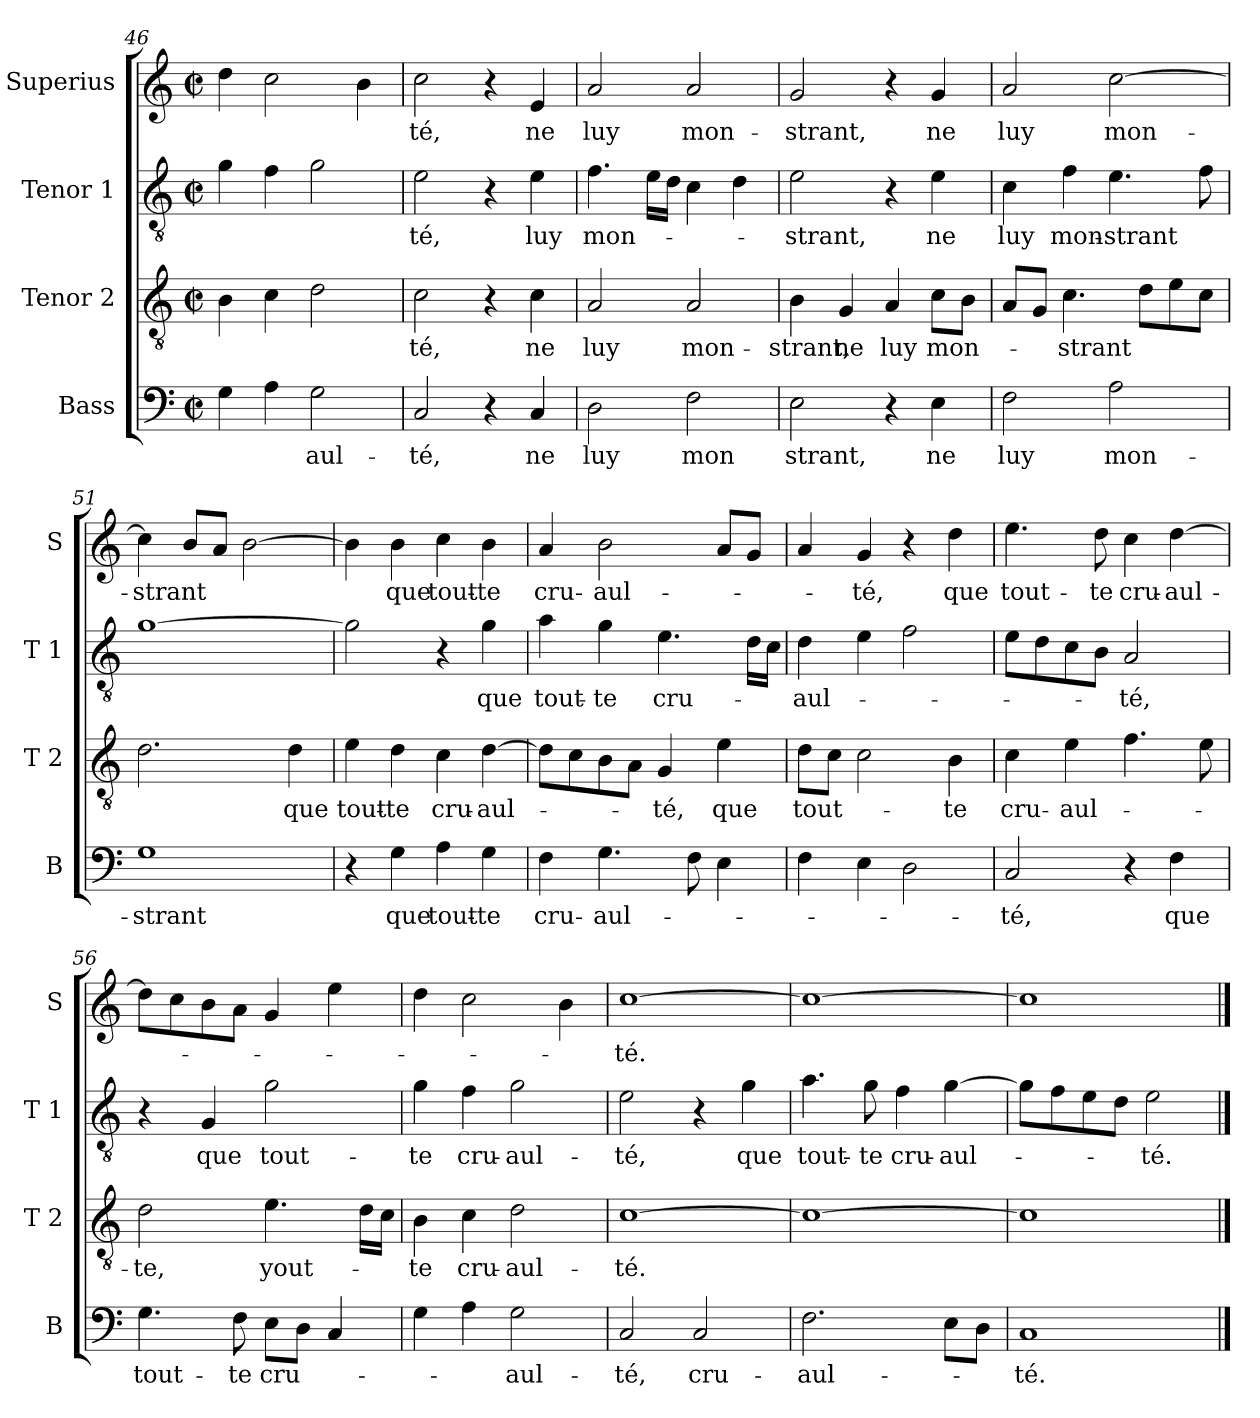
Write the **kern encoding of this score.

**kern	**text	**kern	**text	**kern	**text	**kern	**text
*part4	*part4	*part3	*part3	*part2	*part2	*part1	*part1
*staff4	*staff4	*staff3	*staff3	*staff2	*staff2	*staff1	*staff1
*I"Bass	*	*I"Tenor 2	*	*I"Tenor 1	*	*I"Superius	*
*I'B	*	*I'T 2	*	*I'T 1	*	*I'S	*
!!LO:PB:g=z
*clefF4	*	*clefGv2	*	*clefGv2	*	*clefG2	*
*k[]	*	*k[]	*	*k[]	*	*k[]	*
*C:	*	*C:	*	*C:	*	*C:	*
*M2/2	*	*M2/2	*	*M2/2	*	*M2/2	*
*met(c|)	*	*met(c|)	*	*met(c|)	*	*met(c|)	*
=46	=46	=46	=46	=46	=46	=46	=46
4G\	.	4B\	.	4g\	.	4dd\	.
4A\	.	4c\	.	4f\	.	2cc\	.
2G\	-aul-	2d\	.	2g\	.	.	.
.	.	.	.	.	.	4b\	.
=47	=47	=47	=47	=47	=47	=47	=47
2C/	-té,	2c\	-té,	2e\	-té,	2cc\	-té,
4r	.	4r	.	4r	ne	4r	.
4C/	ne	4c\	ne	4e\	luy	4e/	ne
=48	=48	=48	=48	=48	=48	=48	=48
2D\	luy	2A/	luy	4.f\	mon-	2a/	luy
.	.	.	.	16e\LL	.	.	.
.	.	.	.	16d\JJ	.	.	.
2F\	mon	2A/	mon-	4c\	.	2a/	mon-
.	.	.	.	4d\	.	.	.
=49	=49	=49	=49	=49	=49	=49	=49
2E\	strant,	4B\	-strant,	2e\	-strant,	2g/	-strant,
.	.	4G/	ne	.	.	.	.
4r	.	4A/	luy	4r	.	4r	.
4E\	ne	8c\L	mon-	4e\	ne	4g/	ne
.	.	8B\J	.	.	.	.	.
=50	=50	=50	=50	=50	=50	=50	=50
2F\	luy	8A/L	.	4c\	luy	2a/	luy
.	.	8G/J	.	.	.	.	.
.	.	4.c\	-strant	4f\	mon-	.	.
2A\	mon-	.	.	4.e\	-strant	[2cc\	mon-
.	.	8d\L	.	.	.	.	.
.	.	8e\	.	.	.	.	.
.	.	8c\J	.	8f\	.	.	.
!!LO:LB:g=z
=51	=51	=51	=51	=51	=51	=51	=51
1G	-strant	2.d\	.	[1g	.	4cc\]	-strant
.	.	.	.	.	.	8b/L	.
.	.	.	.	.	.	8a/J	.
.	.	.	.	.	.	[2b\	.
.	.	4d\	que	.	.	.	.
=52	=52	=52	=52	=52	=52	=52	=52
4r	.	4e\	tout-	2g\]	.	4b\]	.
4G\	que	4d\	-te	.	.	4b\	que
4A\	tout-	4c\	cru-	4r	.	4cc\	tout-
4G\	-te	[4d\	-aul-	4g\	que	4b\	-te
=53	=53	=53	=53	=53	=53	=53	=53
4F\	cru-	8d\L]	.	4a\	tout-	4a/	cru-
.	.	8c\	.	.	.	.	.
4.G\	-aul-	8B\	.	4g\	-te	2b\	-aul-
.	.	8A\J	.	.	.	.	.
.	.	4G/	-té,	4.e\	cru-	.	.
8F\	.	.	.	.	.	.	.
4E\	.	4e\	que	.	.	8a/L	.
.	.	.	.	16d\LL	.	8g/J	.
.	.	.	.	16c\JJ	.	.	.
=54	=54	=54	=54	=54	=54	=54	=54
4F\	.	8d\L	tout-	4d\	-aul-	4a/	.
.	.	8c\J	.	.	.	.	.
4E\	.	2c\	.	4e\	.	4g/	-té,
2D\	.	.	.	2f\	.	4r	.
.	.	4B\	-te	.	.	4dd\	que
=55	=55	=55	=55	=55	=55	=55	=55
2C/	-té,	4c\	cru-	8e\L	.	4.ee\	tout-
.	.	.	.	8d\	.	.	.
.	.	4e\	-aul-	8c\	.	.	.
.	.	.	.	8B\J	.	8dd\	-te
4r	.	4.f\	.	2A/	-té,	4cc\	cru-
4F\	que	.	.	.	.	[4dd\	-aul-
.	.	8e\	.	.	.	.	.
!!LO:LB:g=z
=56	=56	=56	=56	=56	=56	=56	=56
4.G\	tout-	2d\	-te,	4r	.	8dd\L]	.
.	.	.	.	.	.	8cc\	.
.	.	.	.	4G/	que	8b\	.
8F\	-te	.	.	.	.	8a\J	.
8E\L	cru-	4.e\	yout-	2g\	tout-	4g/	.
8D\J	.	.	.	.	.	.	.
4C/	.	.	.	.	.	4ee\	.
.	.	16d\LL	.	.	.	.	.
.	.	16c\JJ	.	.	.	.	.
=57	=57	=57	=57	=57	=57	=57	=57
4G\	.	4B\	-te	4g\	-te	4dd\	.
4A\	.	4c\	cru-	4f\	cru-	2cc\	.
2G\	-aul-	2d\	-aul-	2g\	-aul-	.	.
.	.	.	.	.	.	4b\	.
=58	=58	=58	=58	=58	=58	=58	=58
2C/	-té,	[1c	-té.	2e\	-té,	[1cc	-té.
2C/	cru-	.	.	4r	.	.	.
.	.	.	.	4g\	que	.	.
=59	=59	=59	=59	=59	=59	=59	=59
2.F\	-aul-	1c_	.	4.a\	tout-	1cc_	.
.	.	.	.	8g\	-te	.	.
.	.	.	.	4f\	cru-	.	.
8E\L	.	.	.	[4g\	-aul-	.	.
8D\J	.	.	.	.	.	.	.
=60	=60	=60	=60	=60	=60	=60	=60
1C	-té.	1c]	.	8g\L]	.	1cc]	.
.	.	.	.	8f\	.	.	.
.	.	.	.	8e\	.	.	.
.	.	.	.	8d\J	.	.	.
.	.	.	.	2e\	-té.	.	.
==	==	==	==	==	==	==	==
*-	*-	*-	*-	*-	*-	*-	*-
